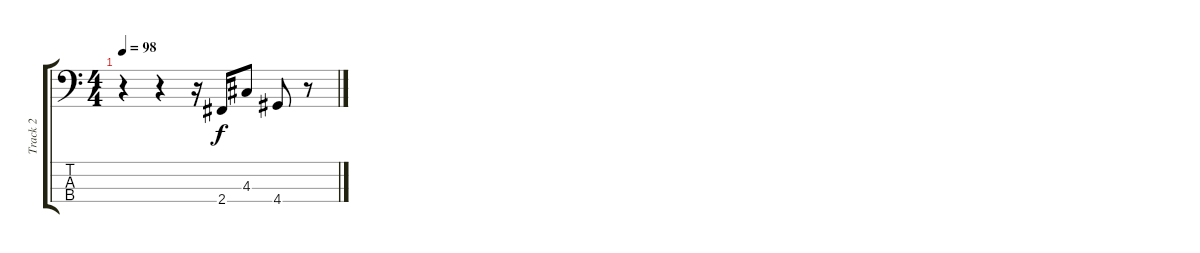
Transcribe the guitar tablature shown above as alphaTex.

\track ("Track 2" "Track 2") {instrument electricbasspick}
\staff {score tabs}
\tuning (G2 D2 A1 E1) {hide}
\ts (4 4)
\tempo 98
\clef f4
\ks c
r.4{dy f} r.4 r.16 2.4.16 4.3.8 4.4.8 r.8
